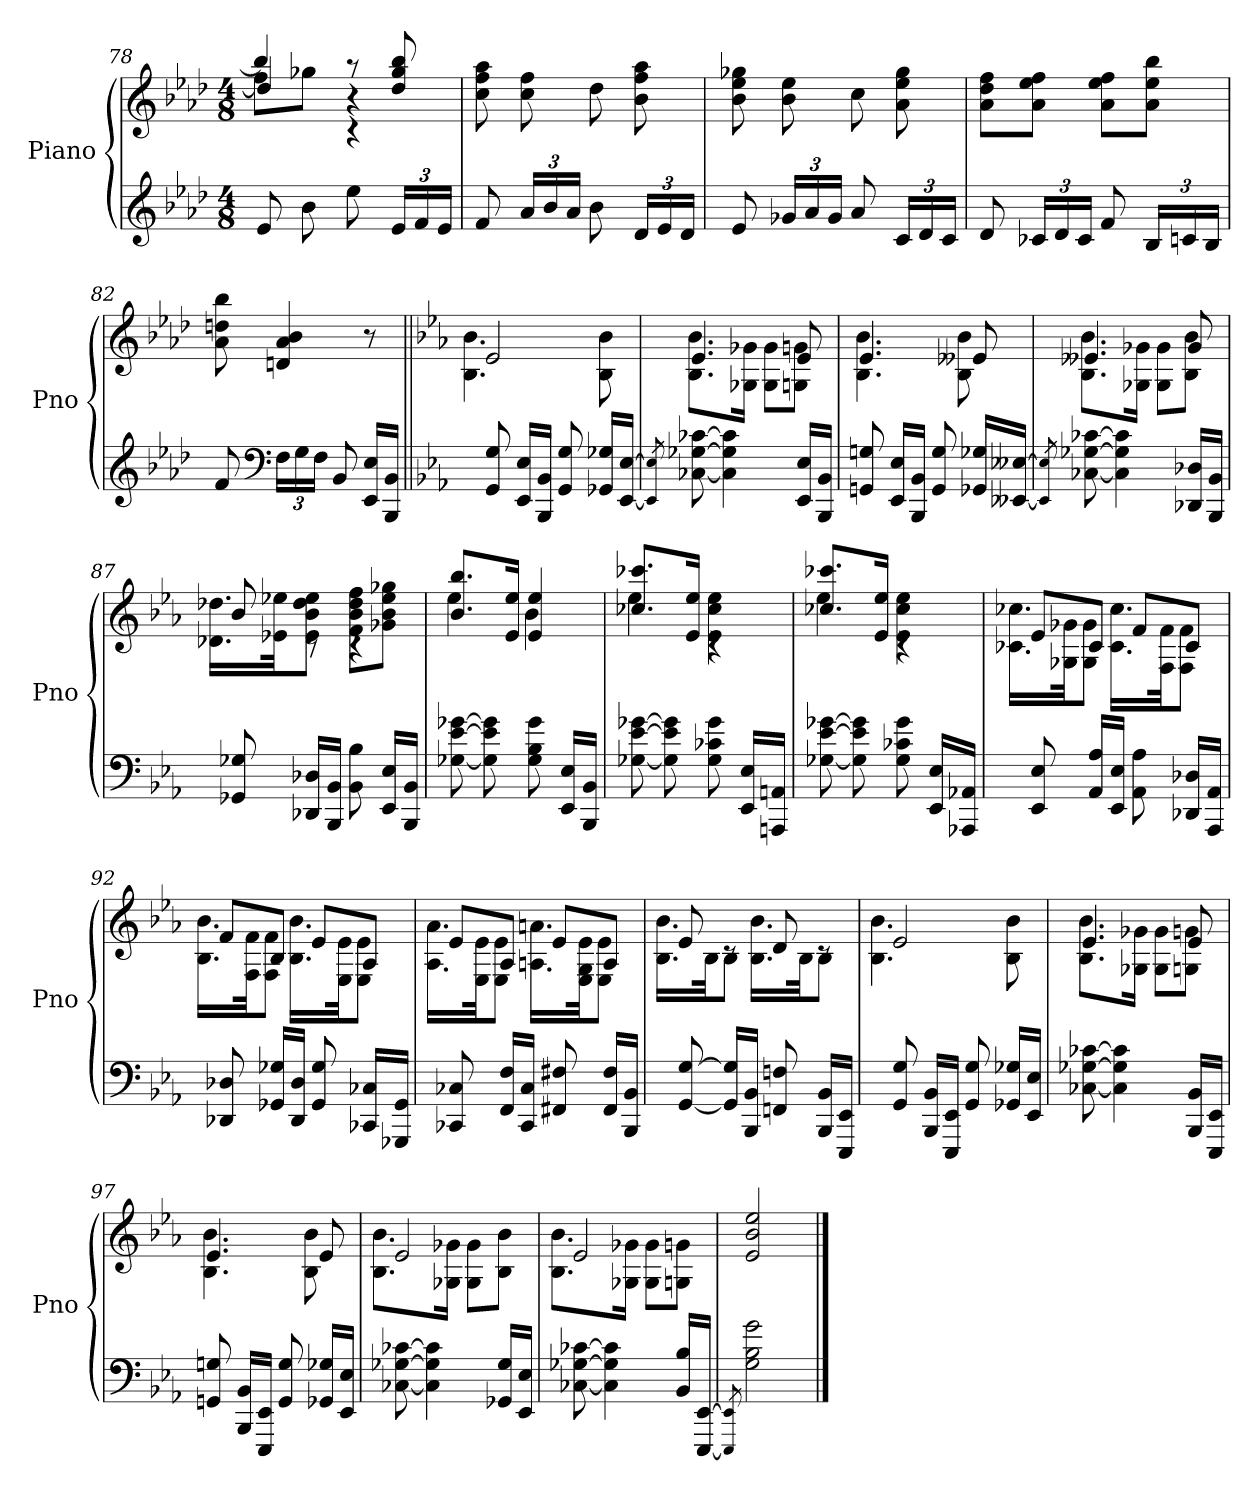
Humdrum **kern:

**kern	**kern
*part1	*part1
*staff2	*staff1
*I"Piano	*
*I'Pno	*
*clefG2	*clefG2
*k[b-e-a-d-]	*k[b-e-a-d-]
*M4/8	*M4/8
=78	=78
*	*^
*	*	*^
8e-	4dd-]	8ffL	4bb-]
8b-	.	8gg-XJ	.
8ee-	4r	4rc	8raa
24e-/LL	.	.	8dd- 8gg- 8bb-
24f/	.	.	.
24e-/JJ	.	.	.
*	*v	*v	*v
=79	=79
8f	8cc 8ff 8aa-
24a-/LL	8cc 8ff
24b-/	.
24a-/JJ	.
8b-	8dd-
24d-/LL	8b- 8ff 8aa-
24e-/	.
24d-/JJ	.
=80	=80
8e-	8b- 8ee- 8gg-X
24g-X/LL	8b- 8ee-
24a-/	.
24g-/JJ	.
8a-	8cc
24c/LL	8a- 8ee- 8gg-
24d-/	.
24c/JJ	.
=81	=81
8d-	8a- 8dd- 8ffL
24c-X/LL	8a- 8ee- 8ffJ
24d-/	.
24c-/JJ	.
8f	8a- 8ee- 8ffL
24B-/LL	8a- 8ee- 8bb-J
24cn/	.
24B-/JJ	.
=82	=82
8f	8a- 8ddn 8bb-
*clefF4	*
24F\LL	4dn 4a- 4b-
24G\	.
24F\JJ	.
8BB-	.
16EE-/ 16E-/LL	8r
16BBB-/ 16BB-/JJ	.
=83||	=83||
*k[b-e-a-]	*k[b-e-a-]
*	*^
8GG 8G	2e-	4.B- 4.b-
16EE-/ 16E-/LL	.	.
16BBB-/ 16BB-/JJ	.	.
8GG 8G	.	.
16GG-X/ 16G-X/LL	.	8B- 8b-
[16EE-/ [16E-/JJ	.	.
=84	=84	=84
8qEE-] 8qE-]	.	.
[8C-X [8G-X [8c-X	4.e-	8.B- 8.b-L
4C-] 4G-] 4c-]	.	.
.	.	16G-X 16g-XJk
.	.	8G- 8g-L
16EE-/ 16E-/LL	8e-	8Gn 8gnJ
16BBB-/ 16BB-/JJ	.	.
=85	=85	=85
8GGn 8Gn	4.e-	4.B- 4.b-
16EE-/ 16E-/LL	.	.
16BBB-/ 16BB-/JJ	.	.
8GG 8G	.	.
16GG-X/ 16G-X/LL	8e--X	8B- 8b-
[16EE--X/ [16E--X/JJ	.	.
=86	=86	=86
8qEE--] 8qE--]	.	.
[8C-X [8G-X [8c-X	4.e--X	8.B- 8.b-L
4C-] 4G-] 4c-]	.	.
.	.	16G-X 16g-XJk
.	.	8G- 8g-L
16DD-X/ 16D-X/LL	8g-	8B- 8b-J
16BBB-/ 16BB-/JJ	.	.
=87	=87	=87
8GG-X 8G-X	8b-	16.d-X 16.dd-XLL
.	.	32e-X 32ee-XJK
16DD-X/ 16D-X/LL	8rc	8e- 8b- 8dd- 8ee-J
16BBB-/ 16BB-/JJ	.	.
8BB- 8B-	4rc	8f 8b- 8dd- 8ffL
16EE-/ 16E-/LL	.	8g-X 8b- 8ee- 8gg-XJ
16BBB-/ 16BB-/JJ	.	.
=88	=88	=88
[8G-X [8e- [8g-X	8.b- 8.bb-L	4ee-
8G-] 8e-] 8g-]	.	.
.	16e- 16ee-Jk	.
8G- 8B- 8g-	4e- 4ee-	4b-
16EE-/ 16E-/LL	.	.
16BBB-/ 16BB-/JJ	.	.
=89	=89	=89
[8G-X [8e- [8g-X	8.cc-X 8.ccc-XL	4ee-
8G-] 8e-] 8g-]	.	.
.	16e- 16ee-Jk	.
8G- 8c-X 8g-	4rc	4e- 4cc- 4ee-
16EE-/ 16E-/LL	.	.
16AAAn/ 16AAn/JJ	.	.
=90	=90	=90
[8G-X [8e- [8g-X	8.cc-X 8.ccc-XL	4ee-
8G-] 8e-] 8g-]	.	.
.	16e- 16ee-Jk	.
8G- 8c-X 8g-	4rc	4e- 4cc- 4ee-
16EE-/ 16E-/LL	.	.
16AAA-X/ 16AA-X/JJ	.	.
=91	=91	=91
8EE- 8E-	8e-L	16.c-X 16.cc-XLL
.	.	32G-X 32g-XJK
16AA-/ 16A-/LL	8c-J	8G- 8g-J
16EE-/ 16E-/JJ	.	.
8AA- 8A-	8fL	16.c- 16.cc-LL
.	.	32F 32fJK
16DD-X/ 16D-X/LL	8c-J	8F 8fJ
16AAA-/ 16AA-/JJ	.	.
=92	=92	=92
8DD-X 8D-X	8fL	16.B- 16.b-LL
.	.	32F 32fJK
16GG-X/ 16G-X/LL	8B-J	8F 8fJ
16DD-/ 16D-/JJ	.	.
8GG- 8G-	8e-L	16.B- 16.b-LL
.	.	32E- 32e-JK
16CC-X/ 16C-X/LL	8A-J	8E- 8e-J
16GGG-X/ 16GG-/JJ	.	.
=93	=93	=93
8CC-X 8C-X	8e-L	16.A- 16.a-LL
.	.	32E- 32e-JK
16FF/ 16F/LL	8A-J	8E- 8e-J
16CC-/ 16C-/JJ	.	.
8FF#X 8F#X	8e-L	16.An 16.anLL
.	.	32E- 32G 32e-JK
16FF#/ 16F#/LL	8AJ	8E- 8e-J
16BBB-/ 16BB-/JJ	.	.
=94	=94	=94
[8GG [8G	8e-	16.B- 16.b-LL
.	.	32B-JK
16GG]/ 16G]/LL	8rc	8B-J
16BBB-/ 16BB-/JJ	.	.
8FFn 8Fn	8d	16.B- 16.b-LL
.	.	32B-JK
16BBB-/ 16BB-/LL	8rc	8B-J
16EEE-/ 16EE-/JJ	.	.
=95	=95	=95
8GG 8G	2e-	4.B- 4.b-
16BBB-/ 16BB-/LL	.	.
16EEE-/ 16EE-/JJ	.	.
8GG 8G	.	.
16GG-X/ 16G-X/LL	.	8B- 8b-
16EE-/ 16E-/JJ	.	.
=96	=96	=96
[8C-X [8G-X [8c-X	4.e-	8.B- 8.b-L
4C-] 4G-] 4c-]	.	.
.	.	16G-X 16g-XJk
.	.	8G- 8g-L
16BBB-/ 16BB-/LL	8e-	8Gn 8gnJ
16EEE-/ 16EE-/JJ	.	.
=97	=97	=97
8GGn 8Gn	4.e-	4.B- 4.b-
16BBB-/ 16BB-/LL	.	.
16EEE-/ 16EE-/JJ	.	.
8GG 8G	.	.
16GG-X/ 16G-X/LL	8e-	8B- 8b-
16EE-/ 16E-/JJ	.	.
=98	=98	=98
[8C-X [8G-X [8c-X	2e-	8.B- 8.b-L
4C-] 4G-] 4c-]	.	.
.	.	16G-X 16g-XJk
.	.	8G- 8g-L
16GG-X/ 16G-/LL	.	8B- 8b-J
16EE-/ 16E-/JJ	.	.
=99	=99	=99
[8C-X [8G-X [8c-X	2e-	8.B- 8.b-L
4C-] 4G-] 4c-]	.	.
.	.	16G-X 16g-XJk
.	.	8G- 8g-L
16BB-/ 16B-/LL	.	8Gn 8gnJ
[16EEE-/ [16EE-/JJ	.	.
*	*v	*v
=100	=100
8qEEE-] 8qEE-]	.
2G 2B- 2g	2e- 2b- 2ee-
==	==
*-	*-
